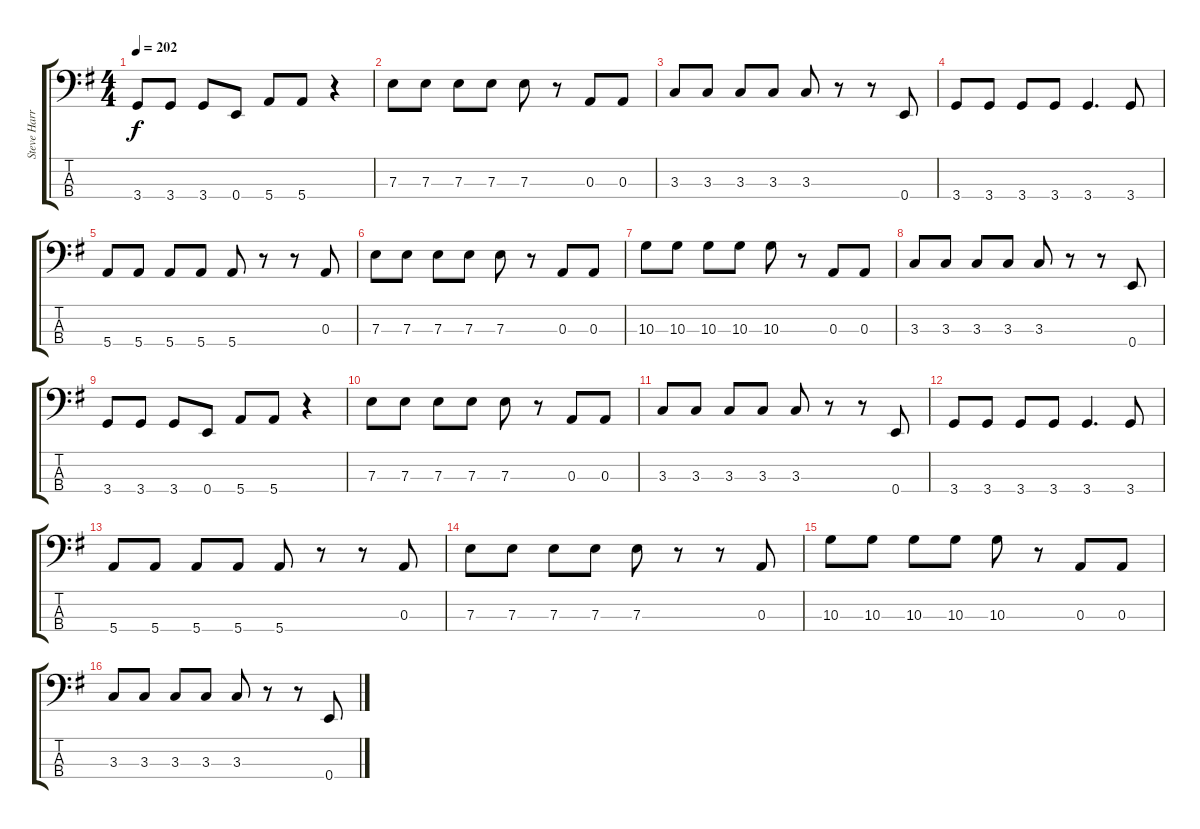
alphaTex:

\track ("Steve Harris (Bass)" "Steve Harr") {instrument electricbassfinger}
\staff {score tabs}
\tuning (G2 D2 A1 E1) {hide}
\ts (4 4)
\tempo 202
\clef f4
\ks eminor
3.4.8{dy f} 3.4.8 3.4.8 0.4.8 5.4.8 5.4.8 r.4 |
7.3.8 7.3.8 7.3.8 7.3.8 7.3.8 r.8 0.3.8 0.3.8 |
3.3.8 3.3.8 3.3.8 3.3.8 3.3.8 r.8 r.8 0.4.8 |
3.4.8 3.4.8 3.4.8 3.4.8 3.4.4{d} 3.4.8 |
5.4.8 5.4.8 5.4.8 5.4.8 5.4.8 r.8 r.8 0.3.8 |
7.3.8 7.3.8 7.3.8 7.3.8 7.3.8 r.8 0.3.8 0.3.8 |
10.3.8 10.3.8 10.3.8 10.3.8 10.3.8 r.8 0.3.8 0.3.8 |
3.3.8 3.3.8 3.3.8 3.3.8 3.3.8 r.8 r.8 0.4.8 |
3.4.8 3.4.8 3.4.8 0.4.8 5.4.8 5.4.8 r.4 |
7.3.8 7.3.8 7.3.8 7.3.8 7.3.8 r.8 0.3.8 0.3.8 |
3.3.8 3.3.8 3.3.8 3.3.8 3.3.8 r.8 r.8 0.4.8 |
3.4.8 3.4.8 3.4.8 3.4.8 3.4.4{d} 3.4.8 |
5.4.8 5.4.8 5.4.8 5.4.8 5.4.8 r.8 r.8 0.3.8 |
7.3.8 7.3.8 7.3.8 7.3.8 7.3.8 r.8 r.8 0.3.8 |
10.3.8 10.3.8 10.3.8 10.3.8 10.3.8 r.8 0.3.8 0.3.8 |
3.3.8 3.3.8 3.3.8 3.3.8 3.3.8 r.8 r.8 0.4.8
